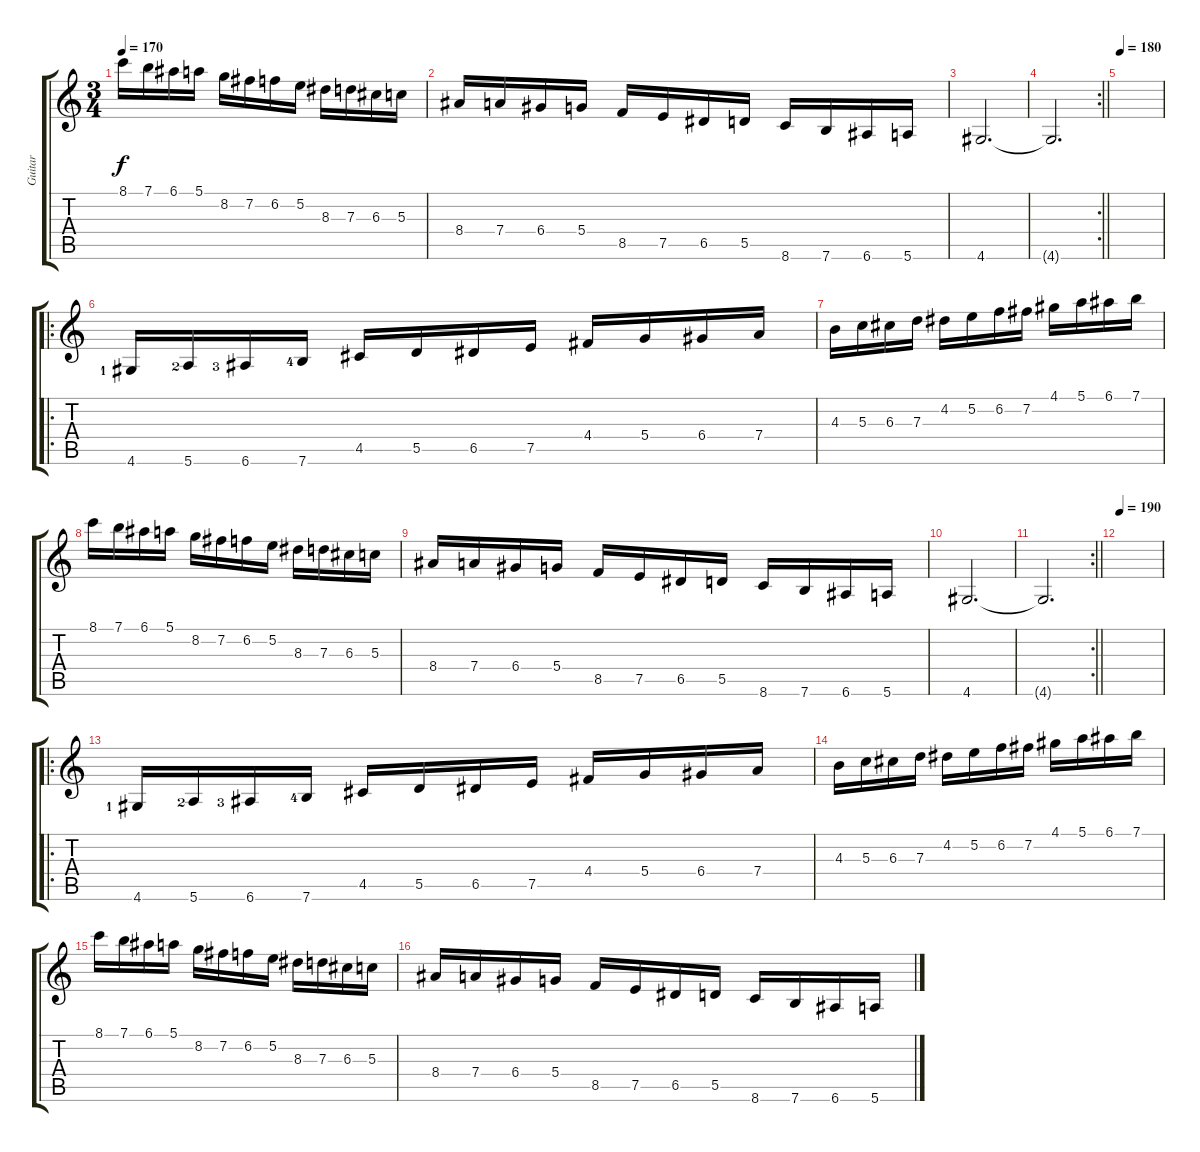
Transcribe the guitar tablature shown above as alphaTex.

\track ("Guitar" "Guitar") {instrument acousticguitarsteel}
\staff {score tabs}
\tuning (E4 B3 G3 D3 A2 E2) {hide}
\ts (3 4)
\tempo 170
\clef g2
\ks c
8.1.16{dy f} 7.1.16 6.1.16 5.1.16 8.2.16 7.2.16 6.2.16 5.2.16 8.3.16 7.3.16 6.3.16 5.3.16 |
8.4.16 7.4.16 6.4.16 5.4.16 8.5.16 7.5.16 6.5.16 5.5.16 8.6.16 7.6.16 6.6.16 5.6.16 |
4.6.2{d} |
\rc 2
\barLineRight lightlight
4.6{t}.2{d} |
\tempo 180
|
\ro
4.6{lf 2}.16 5.6{lf 3}.16 6.6{lf 4}.16 7.6{lf 5}.16 4.5.16 5.5.16 6.5.16 7.5.16 4.4.16 5.4.16 6.4.16 7.4.16 |
4.3.16 5.3.16 6.3.16 7.3.16 4.2.16 5.2.16 6.2.16 7.2.16 4.1.16 5.1.16 6.1.16 7.1.16 |
8.1.16 7.1.16 6.1.16 5.1.16 8.2.16 7.2.16 6.2.16 5.2.16 8.3.16 7.3.16 6.3.16 5.3.16 |
8.4.16 7.4.16 6.4.16 5.4.16 8.5.16 7.5.16 6.5.16 5.5.16 8.6.16 7.6.16 6.6.16 5.6.16 |
4.6.2{d} |
\rc 2
\barLineRight lightlight
4.6{t}.2{d} |
\tempo 190
|
\ro
4.6{lf 2}.16 5.6{lf 3}.16 6.6{lf 4}.16 7.6{lf 5}.16 4.5.16 5.5.16 6.5.16 7.5.16 4.4.16 5.4.16 6.4.16 7.4.16 |
4.3.16 5.3.16 6.3.16 7.3.16 4.2.16 5.2.16 6.2.16 7.2.16 4.1.16 5.1.16 6.1.16 7.1.16 |
8.1.16 7.1.16 6.1.16 5.1.16 8.2.16 7.2.16 6.2.16 5.2.16 8.3.16 7.3.16 6.3.16 5.3.16 |
8.4.16 7.4.16 6.4.16 5.4.16 8.5.16 7.5.16 6.5.16 5.5.16 8.6.16 7.6.16 6.6.16 5.6.16
